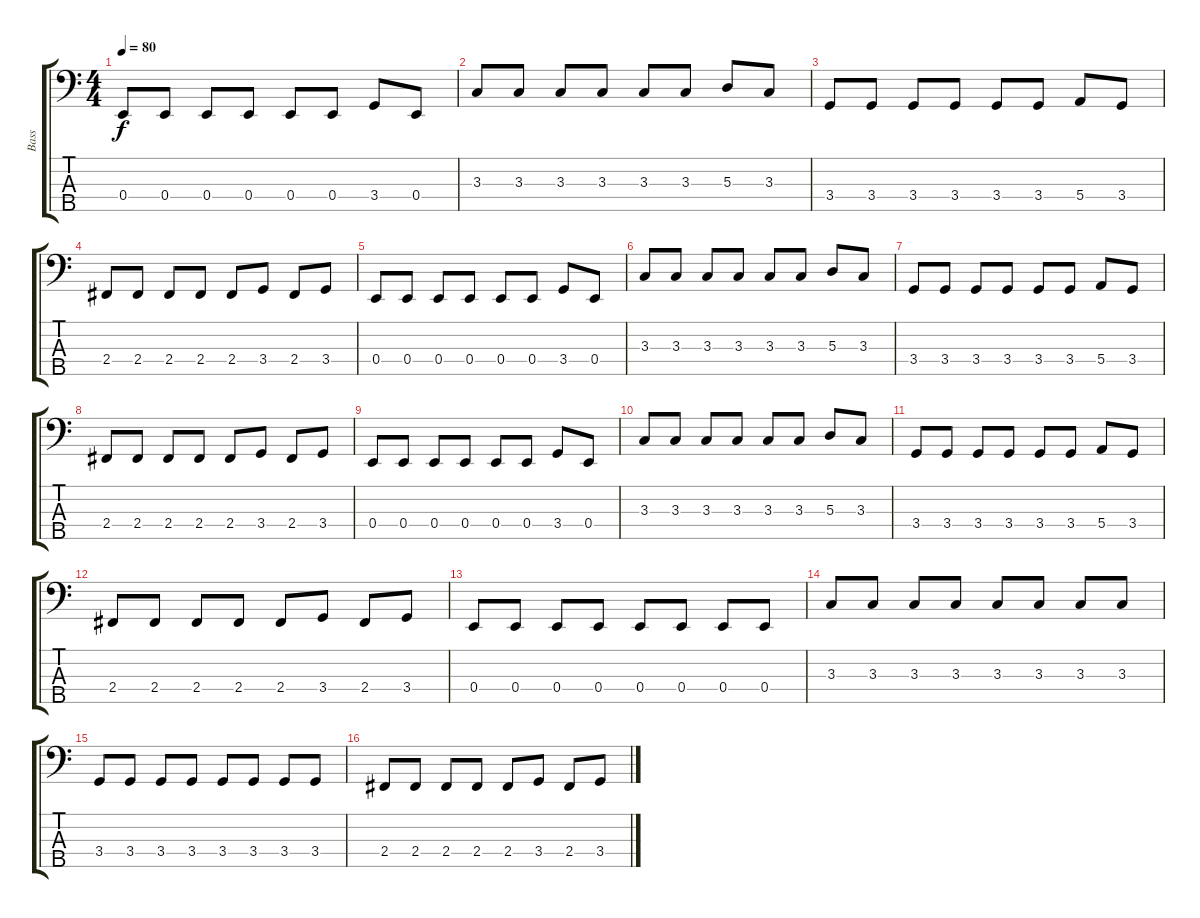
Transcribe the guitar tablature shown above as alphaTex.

\track ("Bass" "Bass") {instrument electricbasspick}
\staff {score tabs}
\tuning (G2 D2 A1 E1 B0) {hide}
\ts (4 4)
\tempo 80
\clef f4
\ks c
0.4.8{dy f} 0.4.8 0.4.8 0.4.8 0.4.8 0.4.8 3.4.8 0.4.8 |
3.3.8 3.3.8 3.3.8 3.3.8 3.3.8 3.3.8 5.3.8 3.3.8 |
3.4.8 3.4.8 3.4.8 3.4.8 3.4.8 3.4.8 5.4.8 3.4.8 |
2.4.8 2.4.8 2.4.8 2.4.8 2.4.8 3.4.8 2.4.8 3.4.8 |
0.4.8 0.4.8 0.4.8 0.4.8 0.4.8 0.4.8 3.4.8 0.4.8 |
3.3.8 3.3.8 3.3.8 3.3.8 3.3.8 3.3.8 5.3.8 3.3.8 |
3.4.8 3.4.8 3.4.8 3.4.8 3.4.8 3.4.8 5.4.8 3.4.8 |
2.4.8 2.4.8 2.4.8 2.4.8 2.4.8 3.4.8 2.4.8 3.4.8 |
0.4.8 0.4.8 0.4.8 0.4.8 0.4.8 0.4.8 3.4.8 0.4.8 |
3.3.8 3.3.8 3.3.8 3.3.8 3.3.8 3.3.8 5.3.8 3.3.8 |
3.4.8 3.4.8 3.4.8 3.4.8 3.4.8 3.4.8 5.4.8 3.4.8 |
2.4.8 2.4.8 2.4.8 2.4.8 2.4.8 3.4.8 2.4.8 3.4.8 |
0.4.8 0.4.8 0.4.8 0.4.8 0.4.8 0.4.8 0.4.8 0.4.8 |
3.3.8 3.3.8 3.3.8 3.3.8 3.3.8 3.3.8 3.3.8 3.3.8 |
3.4.8 3.4.8 3.4.8 3.4.8 3.4.8 3.4.8 3.4.8 3.4.8 |
2.4.8 2.4.8 2.4.8 2.4.8 2.4.8 3.4.8 2.4.8 3.4.8
